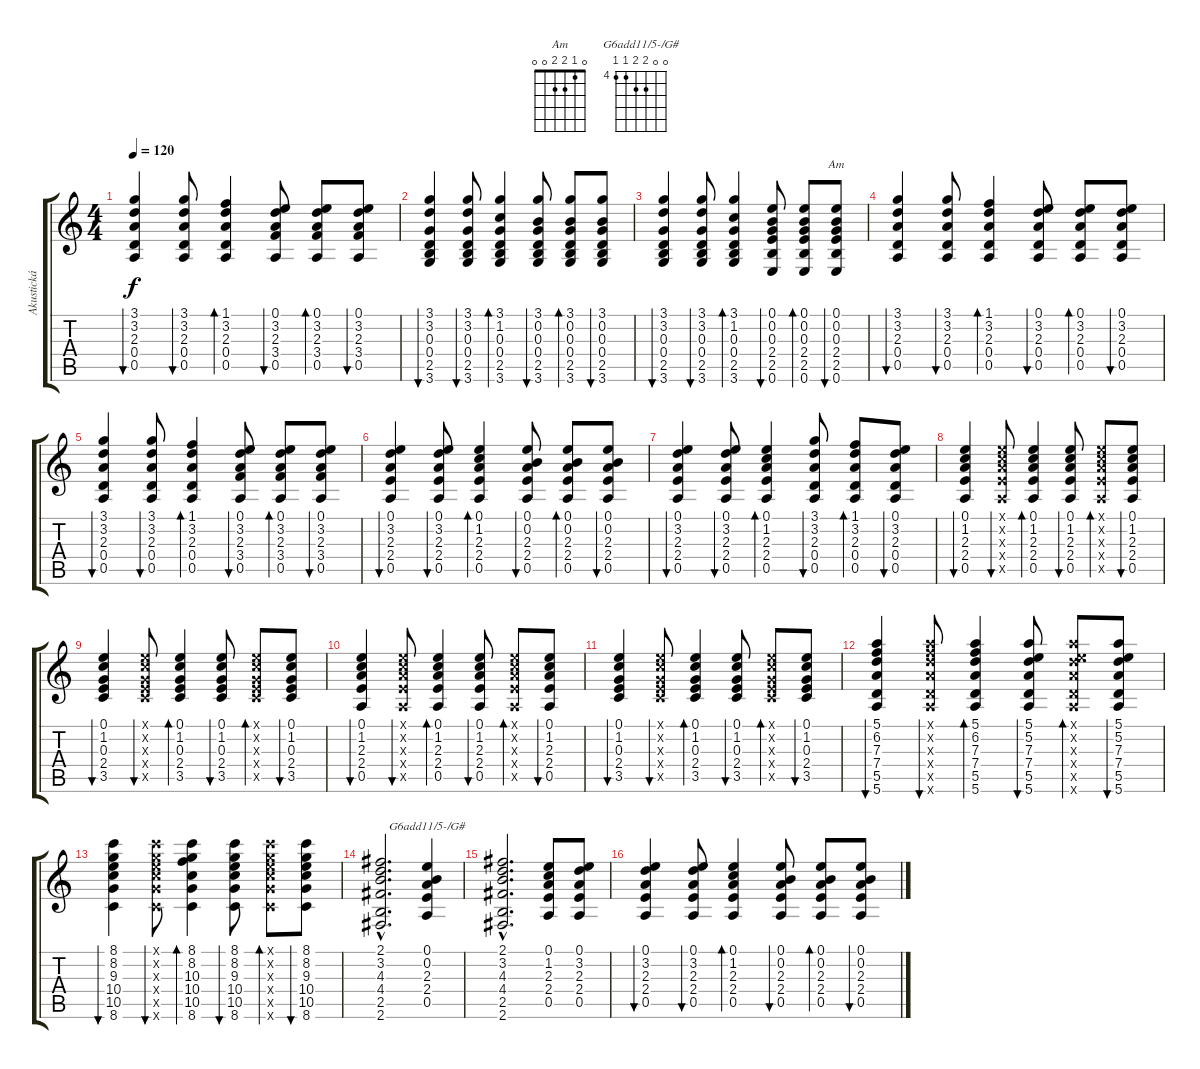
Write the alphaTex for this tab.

\track ("Akustická kytara" "Akustická ") {instrument acousticguitarsteel}
\staff {score tabs}
\tuning (E4 B3 G3 D3 A2 E2) {hide}
\chord ("Am" 0 1 2 2 0 0)
\chord ("G6add11/5-/G#" 0 0 5 5 4 4) {firstfret 4}
\ts (4 4)
\tempo 120
\clef g2
\ks c
(3.1 3.2 2.3 0.4 0.5).4{bu 60 dy f} (3.1 3.2 2.3 0.4 0.5).8{bu 60} (1.1 3.2 2.3 0.4 0.5).4{bd 60} (0.1 3.2 2.3 3.4 0.5).8{bu 60} (0.1 3.2 2.3 3.4 0.5).8{bd 60} (0.1 3.2 2.3 3.4 0.5).8{bu 60} |
(3.1 3.2 0.3 0.4 2.5 3.6).4{bu 60} (3.1 3.2 0.3 0.4 2.5 3.6).8{bu 60} (3.1 1.2 0.3 0.4 2.5 3.6).4{bd 60} (3.1 0.2 0.3 0.4 2.5 3.6).8{bu 60} (3.1 0.2 0.3 0.4 2.5 3.6).8{bd 60} (3.1 0.2 0.3 0.4 2.5 3.6).8{bu 60} |
(3.1 3.2 0.3 0.4 2.5 3.6).4{bu 60} (3.1 3.2 0.3 0.4 2.5 3.6).8{bu 60} (3.1 1.2 0.3 0.4 2.5 3.6).4{bd 60} (0.1 0.2 0.3 2.4 2.5 0.6).8{bu 60} (0.1 0.2 0.3 2.4 2.5 0.6).8{bd 60} (0.1 0.2 0.3 2.4 2.5 0.6).8{bu 60 ch "Am"} |
(3.1 3.2 2.3 0.4 0.5).4{bu 60} (3.1 3.2 2.3 0.4 0.5).8{bu 60} (1.1 3.2 2.3 0.4 0.5).4{bd 60} (0.1 3.2 2.3 0.4 0.5).8{bu 60} (0.1 3.2 2.3 0.4 0.5).8{bd 60} (0.1 3.2 2.3 0.4 0.5).8{bu 60} |
(3.1 3.2 2.3 0.4 0.5).4{bu 60} (3.1 3.2 2.3 0.4 0.5).8{bu 60} (1.1 3.2 2.3 0.4 0.5).4{bd 60} (0.1 3.2 2.3 3.4 0.5).8{bu 60} (0.1 3.2 2.3 3.4 0.5).8{bd 60} (0.1 3.2 2.3 3.4 0.5).8{bu 60} |
(0.1 3.2 2.3 2.4 0.5).4{bu 60} (0.1 3.2 2.3 2.4 0.5).8{bu 60} (0.1 1.2 2.3 2.4 0.5).4{bd 60} (0.1 0.2 2.3 2.4 0.5).8{bu 60} (0.1 0.2 2.3 2.4 0.5).8{bd 60} (0.1 0.2 2.3 2.4 0.5).8{bu 60} |
(0.1 3.2 2.3 2.4 0.5).4{bu 60 volume 10} (0.1 3.2 2.3 2.4 0.5).8{bu 60} (0.1 1.2 2.3 2.4 0.5).4{bd 60} (3.1 3.2 2.3 0.4 0.5).8{bu 60} (1.1 3.2 2.3 0.4 0.5).8{bd 60} (0.1 3.2 2.3 0.4 0.5).8{bu 60} |
(0.1 1.2 2.3 2.4 0.5).4{bu 60} (0.1{x} 1.2{x} 2.3{x} 2.4{x} 0.5{x}).8{bu 60} (0.1 1.2 2.3 2.4 0.5).4{bd 60} (0.1 1.2 2.3 2.4 0.5).8{bu 60} (0.1{x} 1.2{x} 2.3{x} 2.4{x} 0.5{x}).8{bd 60} (0.1 1.2 2.3 2.4 0.5).8{bu 60} |
(0.1 1.2 0.3 2.4 3.5).4{bu 60} (0.1{x} 1.2{x} 0.3{x} 2.4{x} 3.5{x}).8{bu 60} (0.1 1.2 0.3 2.4 3.5).4{bd 60} (0.1 1.2 0.3 2.4 3.5).8{bu 60} (0.1{x} 1.2{x} 0.3{x} 2.4{x} 3.5{x}).8{bd 60} (0.1 1.2 0.3 2.4 3.5).8{bu 60} |
(0.1 1.2 2.3 2.4 0.5).4{bu 60} (0.1{x} 1.2{x} 2.3{x} 2.4{x} 0.5{x}).8{bu 60} (0.1 1.2 2.3 2.4 0.5).4{bd 60} (0.1 1.2 2.3 2.4 0.5).8{bu 60} (0.1{x} 1.2{x} 2.3{x} 2.4{x} 0.5{x}).8{bd 60} (0.1 1.2 2.3 2.4 0.5).8{bu 60} |
(0.1 1.2 0.3 2.4 3.5).4{bu 60} (0.1{x} 1.2{x} 0.3{x} 2.4{x} 3.5{x}).8{bu 60} (0.1 1.2 0.3 2.4 3.5).4{bd 60} (0.1 1.2 0.3 2.4 3.5).8{bu 60} (0.1{x} 1.2{x} 0.3{x} 2.4{x} 3.5{x}).8{bd 60} (0.1 1.2 0.3 2.4 3.5).8{bu 60} |
(5.1 6.2 7.3 7.4 5.5 5.6).4{bu 60} (5.1{x} 6.2{x} 7.3{x} 7.4{x} 5.5{x} 5.6{x}).8{bu 60} (5.1 6.2 7.3 7.4 5.5 5.6).4{bd 60} (5.1 5.2 7.3 7.4 5.5 5.6).8{bu 60} (5.1{x} 5.2{x} 7.3{x} 7.4{x} 5.5{x} 5.6{x}).8{bd 60} (5.1 5.2 7.3 7.4 5.5 5.6).8{bu 60} |
(8.1 8.2 9.3 10.4 10.5 8.6).4{bu 60} (8.1{x} 8.2{x} 9.3{x} 10.4{x} 10.5{x} 8.6{x}).8{bu 60} (8.1 8.2 10.3 10.4 10.5 8.6).4{bd 60} (8.1 8.2 9.3 10.4 10.5 8.6).8{bu 60} (8.1{x} 8.2{x} 9.3{x} 10.4{x} 10.5{x} 8.6{x}).8{bd 60} (8.1 8.2 9.3 10.4 10.5 8.6).8{bu 60} |
(2.1{hac} 3.2{hac} 4.3{hac} 4.4{hac} 2.5{hac} 2.6{hac}).2{d} (0.1 0.2 2.3 2.4 0.5).4{ch "G6add11/5-/G#"} |
(2.1{hac} 3.2{hac} 4.3{hac} 4.4{hac} 2.5{hac} 2.6{hac}).2{d} (0.1 1.2 2.3 2.4 0.5).8 (0.1 3.2 2.3 2.4 0.5).8 |
(0.1 3.2 2.3 2.4 0.5).4{bu 60} (0.1 3.2 2.3 2.4 0.5).8{bu 60} (0.1 1.2 2.3 2.4 0.5).4{bd 60} (0.1 0.2 2.3 2.4 0.5).8{bu 60} (0.1 0.2 2.3 2.4 0.5).8{bd 60} (0.1 0.2 2.3 2.4 0.5).8{bu 60}
